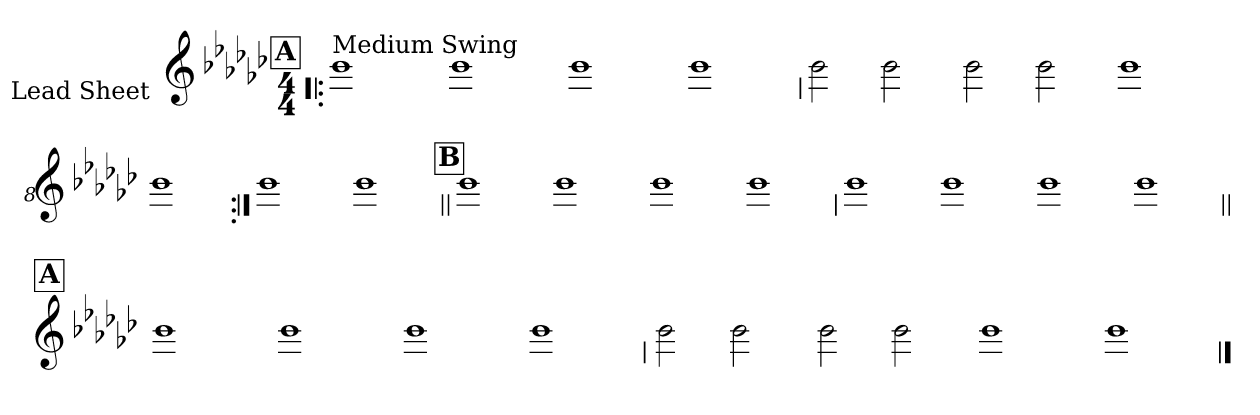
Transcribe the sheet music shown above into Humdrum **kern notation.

**kern
*part1
*staff1
*I"Lead Sheet
*stria0
*clefG2
*k[b-e-a-d-g-c-]
*e-:
*M4/4
!!LO:REH:place=s1:a:t=A
=1!|:
!LO:TX:a:t=Medium Swing
1b-
=2-
1b-
=3-
1b-
=4-
1b-
!!LO:LB:g=z
=5
2b-
2b-
=6-
2b-
2b-
=7-
1b-
=8-
1b-
!!LO:LB:g=z
=9:|!
1b-
=10-
1b-
!!LO:LB:g=z
!!LO:REH:place=s1:a:t=B
=11||
1b-
=12-
1b-
=13-
1b-
=14-
1b-
!!LO:LB:g=z
=15
1b-
=16-
1b-
=17-
1b-
=18-
1b-
!!LO:LB:g=z
!!LO:REH:place=s1:a:t=A
=19||
1b-
=20-
1b-
=21-
1b-
=22-
1b-
!!LO:LB:g=z
=23
2b-
2b-
=24-
2b-
2b-
=25-
1b-
=26-
1b-
==
*-
